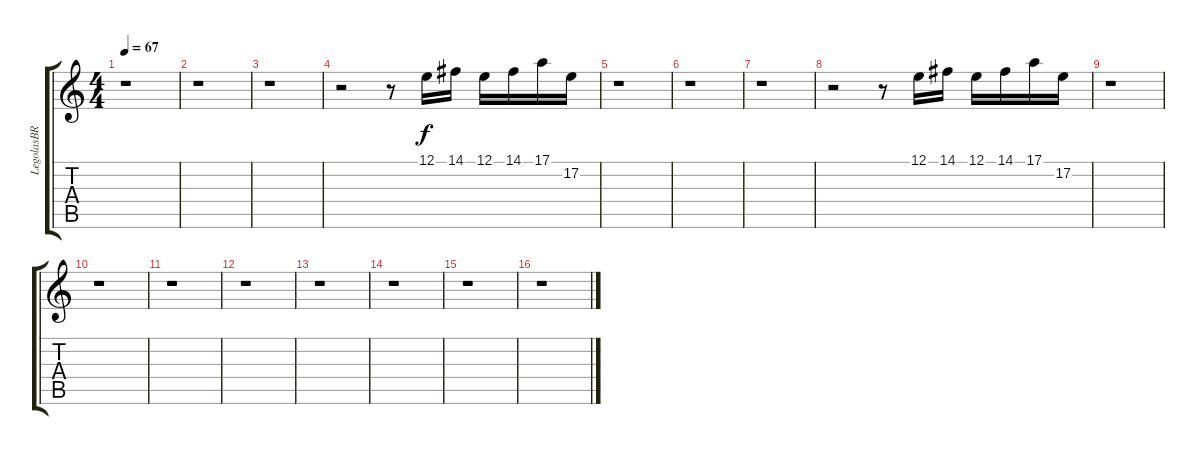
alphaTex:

\track ("LegolasBR" "LegolasBR") {instrument flute}
\staff {score tabs}
\tuning (E4 B3 G3 D3 A2 E2) {hide}
\ts (4 4)
\tempo 67
\clef g2
\ks c
r.1{dy f} |
r.1 |
r.1 |
r.2 r.8 12.1.16 14.1.16 12.1.16 14.1.16 17.1.16 17.2.16 |
r.1 |
r.1 |
r.1 |
r.2 r.8 12.1.16 14.1.16 12.1.16 14.1.16 17.1.16 17.2.16 |
r.1 |
r.1 |
r.1 |
r.1 |
r.1 |
r.1 |
r.1 |
r.1
